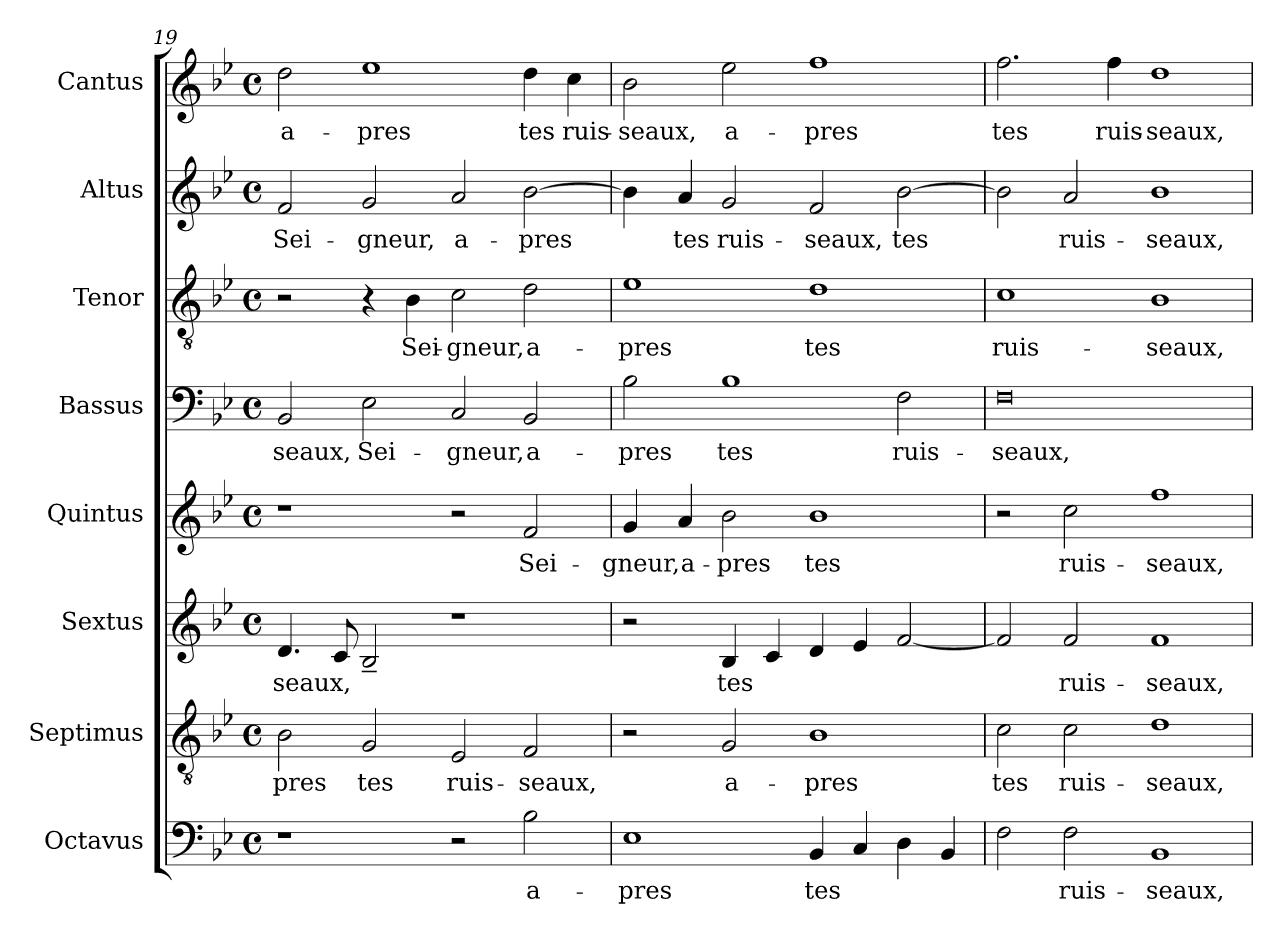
**kern	**text	**kern	**text	**kern	**text	**kern	**text	**kern	**text	**kern	**text	**kern	**text	**kern	**text
*part8	*part8	*part7	*part7	*part6	*part6	*part5	*part5	*part4	*part4	*part3	*part3	*part2	*part2	*part1	*part1
*staff8	*staff8	*staff7	*staff7	*staff6	*staff6	*staff5	*staff5	*staff4	*staff4	*staff3	*staff3	*staff2	*staff2	*staff1	*staff1
*I"Octavus	*	*I"Septimus	*	*I"Sextus	*	*I"Quintus	*	*I"Bassus	*	*I"Tenor	*	*I"Altus	*	*I"Cantus	*
*I'Oc	*	*I'Sp	*	*I'Sx	*	*I'Qn	*	*I'B	*	*I'T	*	*I'A	*	*I'C	*
*clefF4	*	*clefGv2	*	*clefG2	*	*clefG2	*	*clefF4	*	*clefGv2	*	*clefG2	*	*clefG2	*
*k[b-e-]	*	*k[b-e-]	*	*k[b-e-]	*	*k[b-e-]	*	*k[b-e-]	*	*k[b-e-]	*	*k[b-e-]	*	*k[b-e-]	*
*B-:	*	*B-:	*	*B-:	*	*B-:	*	*B-:	*	*B-:	*	*B-:	*	*B-:	*
*M4/4	*	*M4/4	*	*M4/4	*	*M4/4	*	*M4/4	*	*M4/4	*	*M4/4	*	*M4/4	*
*met(c)	*	*met(c)	*	*met(c)	*	*met(c)	*	*met(c)	*	*met(c)	*	*met(c)	*	*met(c)	*
=19	=19	=19	=19	=19	=19	=19	=19	=19	=19	=19	=19	=19	=19	=19	=19
!	!	!	!LO:LY:b	!	!LO:LY:b	!	!	!	!LO:LY:b	!	!	!	!LO:LY:b	!	!LO:LY:b
1r	.	2B-\	-pres	4.d/	-seaux,	1r	.	2BB-/	-seaux,	2r	.	2f/	Sei-	2dd\	a-
.	.	.	.	8c/	.	.	.	.	.	.	.	.	.	.	.
!	!	!	!LO:LY:b	!	!	!	!	!	!LO:LY:b	!	!	!	!LO:LY:b	!	!LO:LY:b
.	.	2G/	tes	2B-~>/	.	.	.	2E-\	Sei-	4r	.	2g/	-gneur,	1ee-	-pres
!	!	!	!	!	!	!	!	!	!	!	!LO:LY:b	!	!	!	!
.	.	.	.	.	.	.	.	.	.	4B-\	Sei-	.	.	.	.
!	!	!	!LO:LY:b	!	!	!	!	!	!LO:LY:b	!	!LO:LY:b	!	!LO:LY:b	!	!
2r	.	2E-/	ruis-	1r	.	2r	.	2C/	-gneur,	2c\	-gneur,	2a/	a-	.	.
!	!LO:LY:b	!	!LO:LY:b	!	!	!	!LO:LY:b	!	!LO:LY:b	!	!LO:LY:b	!	!LO:LY:b	!	!LO:LY:b
2B-\	a-	2F/	-seaux,	.	.	2f/	Sei-	2BB-/	a-	2d\	a-	[>2b-\	-pres	4dd\	tes
!	!	!	!	!	!	!	!	!	!	!	!	!	!	!	!LO:LY:b
.	.	.	.	.	.	.	.	.	.	.	.	.	.	4cc\	ruis-
!!LO:LB:g=z
=20	=20	=20	=20	=20	=20	=20	=20	=20	=20	=20	=20	=20	=20	=20	=20
!	!LO:LY:b	!	!	!	!	!	!LO:LY:b	!	!LO:LY:b	!	!LO:LY:b	!	!	!	!LO:LY:b
1E-	-pres	2r	.	2r	.	4g/	-gneur,	2B-\	-pres	1e-	-pres	4b-\]	.	2b-\	-seaux,
!	!	!	!	!	!	!	!LO:LY:b	!	!	!	!	!	!LO:LY:b	!	!
.	.	.	.	.	.	4a/	a-	.	.	.	.	4a/	tes	.	.
!	!	!	!LO:LY:b	!	!LO:LY:b	!	!LO:LY:b	!	!LO:LY:b	!	!	!	!LO:LY:b	!	!LO:LY:b
.	.	2G/	a-	4B-/	tes	2b-\	-pres	1B-	tes	.	.	2g/	ruis-	2ee-\	a-
.	.	.	.	4c/	.	.	.	.	.	.	.	.	.	.	.
!	!LO:LY:b	!	!LO:LY:b	!	!	!	!LO:LY:b	!	!	!	!LO:LY:b	!	!LO:LY:b	!	!LO:LY:b
4BB-/	tes	1B-	-pres	4d/	.	1b-	tes	.	.	1d	tes	2f/	-seaux,	1ff	-pres
4C/	.	.	.	4e-/	.	.	.	.	.	.	.	.	.	.	.
!	!	!	!	!	!	!	!	!	!LO:LY:b	!	!	!	!LO:LY:b	!	!
4D\	.	.	.	[<2f/	.	.	.	2F\	ruis-	.	.	[<2b-\	tes	.	.
4BB-/	.	.	.	.	.	.	.	.	.	.	.	.	.	.	.
=21	=21	=21	=21	=21	=21	=21	=21	=21	=21	=21	=21	=21	=21	=21	=21
!	!	!	!LO:LY:b	!	!	!	!	!	!LO:LY:b	!	!LO:LY:b	!	!	!	!LO:LY:b
2F\	.	2c\	tes	2f/]	.	2r	.	0F	-seaux,	1c	ruis-	2b-\]	.	2.ff\	tes
!	!LO:LY:b	!	!LO:LY:b	!	!LO:LY:b	!	!LO:LY:b	!	!	!	!	!	!LO:LY:b	!	!
2F\	ruis-	2c\	ruis-	2f/	ruis-	2cc\	ruis-	.	.	.	.	2a/	ruis-	.	.
!	!	!	!	!	!	!	!	!	!	!	!	!	!	!	!LO:LY:b
.	.	.	.	.	.	.	.	.	.	.	.	.	.	4ff\	ruis-
!	!LO:LY:b	!	!LO:LY:b	!	!LO:LY:b	!	!LO:LY:b	!	!	!	!LO:LY:b	!	!LO:LY:b	!	!LO:LY:b
1BB-	-seaux,	1d	-seaux,	1f	-seaux,	1ff	-seaux,	.	.	1B-	-seaux,	1b-	-seaux,	1dd	-seaux,
=	=	=	=	=	=	=	=	=	=	=	=	=	=	=	=
*-	*-	*-	*-	*-	*-	*-	*-	*-	*-	*-	*-	*-	*-	*-	*-
